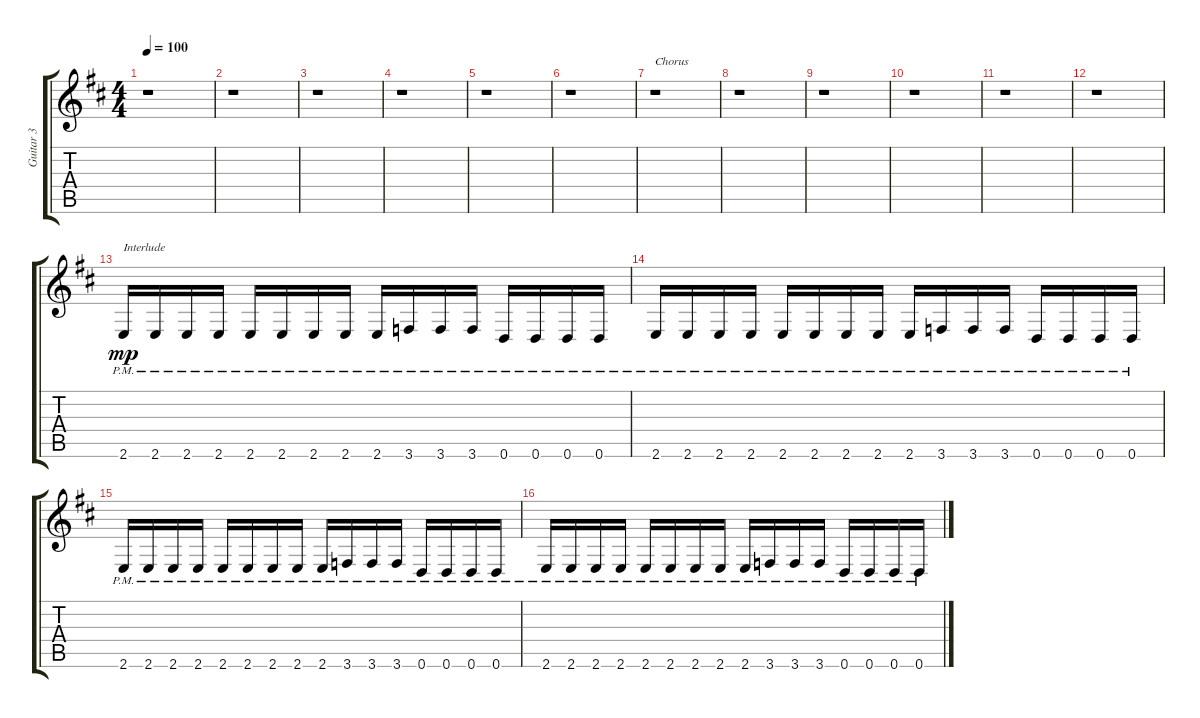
\track ("Guitar 3" "Guitar 3") {instrument electricguitarclean}
\staff {score tabs}
\tuning (E4 B3 G3 D3 A2 D2) {hide}
\ts (4 4)
\tempo 100
\clef g2
\ks d
r.1{dy mp} |
r.1 |
r.1 |
r.1 |
r.1 |
r.1 |
r.1{txt "Chorus"} |
r.1 |
r.1 |
r.1 |
r.1 |
r.1 |
2.6{pm}.16{txt "Interlude"} 2.6{pm}.16 2.6{pm}.16 2.6{pm}.16 2.6{pm}.16 2.6{pm}.16 2.6{pm}.16 2.6{pm}.16 2.6{pm}.16 3.6{pm}.16 3.6{pm}.16 3.6{pm}.16 0.6{pm}.16 0.6{pm}.16 0.6{pm}.16 0.6{pm}.16 |
2.6{pm}.16 2.6{pm}.16 2.6{pm}.16 2.6{pm}.16 2.6{pm}.16 2.6{pm}.16 2.6{pm}.16 2.6{pm}.16 2.6{pm}.16 3.6{pm}.16 3.6{pm}.16 3.6{pm}.16 0.6{pm}.16 0.6{pm}.16 0.6{pm}.16 0.6{pm}.16 |
2.6{pm}.16 2.6{pm}.16 2.6{pm}.16 2.6{pm}.16 2.6{pm}.16 2.6{pm}.16 2.6{pm}.16 2.6{pm}.16 2.6{pm}.16 3.6{pm}.16 3.6{pm}.16 3.6{pm}.16 0.6{pm}.16 0.6{pm}.16 0.6{pm}.16 0.6{pm}.16 |
2.6{pm}.16 2.6{pm}.16 2.6{pm}.16 2.6{pm}.16 2.6{pm}.16 2.6{pm}.16 2.6{pm}.16 2.6{pm}.16 2.6{pm}.16 3.6{pm}.16 3.6{pm}.16 3.6{pm}.16 0.6{pm}.16 0.6{pm}.16 0.6{pm}.16 0.6{pm}.16
